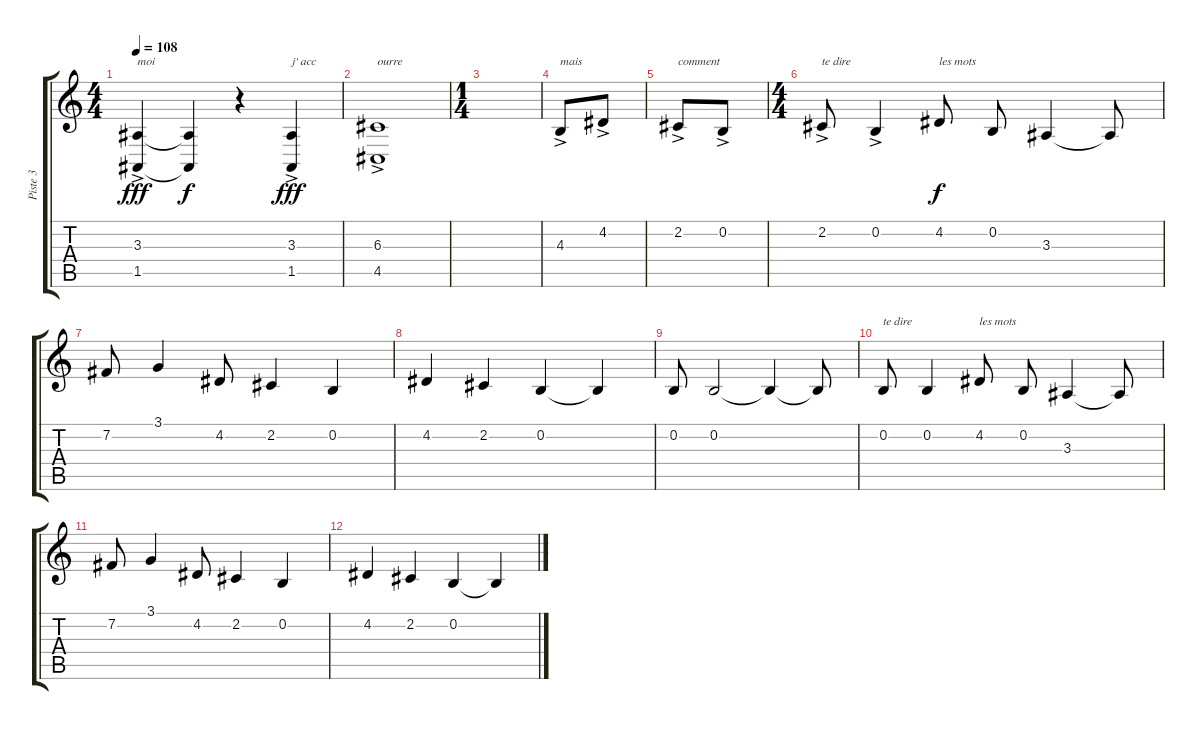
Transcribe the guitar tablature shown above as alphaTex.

\track ("Piste 3" "Piste 3") {instrument lead1square}
\staff {score tabs}
\tuning (E4 B3 G3 D3 A2 E2) {hide}
\ts (4 4)
\tempo 108
\clef g2
\ks c
(3.3{ac} 1.5).4{txt "moi" dy fff} (3.3{t} 1.5{t}).4{dy f} r.4 (3.3{ac} 1.5).4{txt "j' acc" dy fff} |
(6.3{ac} 4.5).1{txt "ourre"} |
\ts (1 4)
|
4.3{ac}.8{txt "mais"} 4.2{ac}.8 |
2.2{ac}.8{txt "comment"} 0.2{ac}.8 |
\ts (4 4)
2.2{ac}.8{txt "te dire"} 0.2{ac}.4 4.2.8{txt "les mots" dy f} 0.2.8 3.3.4 3.3{t}.8 |
7.2.8 3.1.4 4.2.8 2.2.4 0.2.4 |
4.2.4 2.2.4 0.2.4 0.2{t}.4 |
0.2.8 0.2.2 0.2{t}.4 0.2{t}.8 |
0.2.8{txt "te dire"} 0.2.4 4.2.8{txt "les mots"} 0.2.8 3.3.4 3.3{t}.8 |
7.2.8 3.1.4 4.2.8 2.2.4 0.2.4 |
4.2.4 2.2.4 0.2.4 0.2{t}.4
